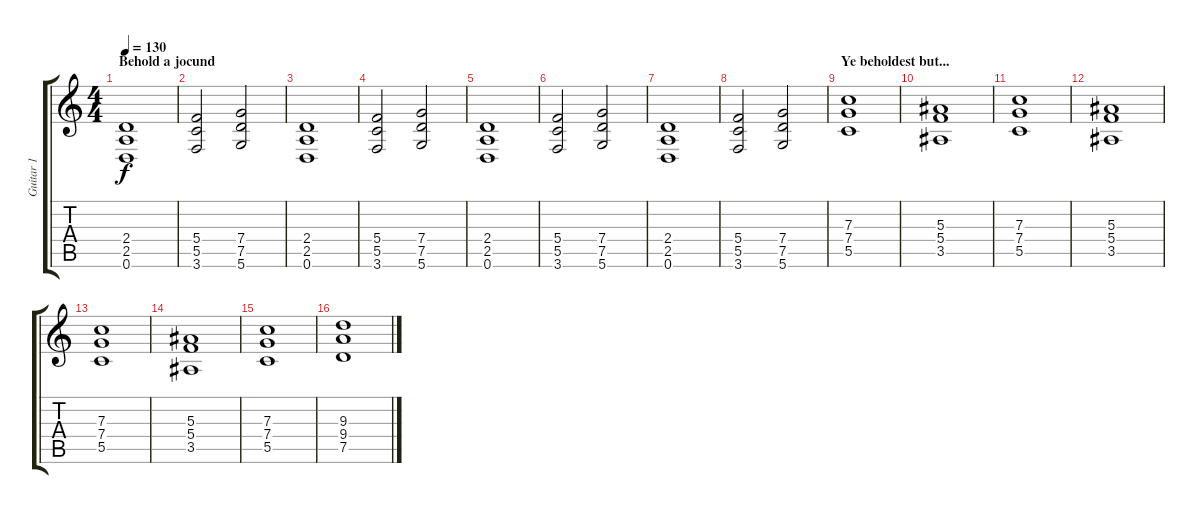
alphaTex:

\track ("Guitar 1" "Guitar 1") {instrument distortionguitar}
\staff {score tabs}
\tuning (D4 A3 F3 C3 G2 D2) {hide}
\ts (4 4)
\section ("" "Behold a jocund")
\tempo 130
\clef g2
\ks c
(2.4 2.5 0.6).1{dy f} |
(5.4 5.5 3.6).2 (7.4 7.5 5.6).2 |
(2.4 2.5 0.6).1 |
(5.4 5.5 3.6).2 (7.4 7.5 5.6).2 |
(2.4 2.5 0.6).1 |
(5.4 5.5 3.6).2 (7.4 7.5 5.6).2 |
(2.4 2.5 0.6).1 |
(5.4 5.5 3.6).2 (7.4 7.5 5.6).2 |
\section ("" "Ye beholdest but...")
(7.3 7.4 5.5).1 |
(5.3 5.4 3.5).1 |
(7.3 7.4 5.5).1 |
(5.3 5.4 3.5).1 |
(7.3 7.4 5.5).1 |
(5.3 5.4 3.5).1 |
(7.3 7.4 5.5).1 |
(9.3 9.4 7.5).1
